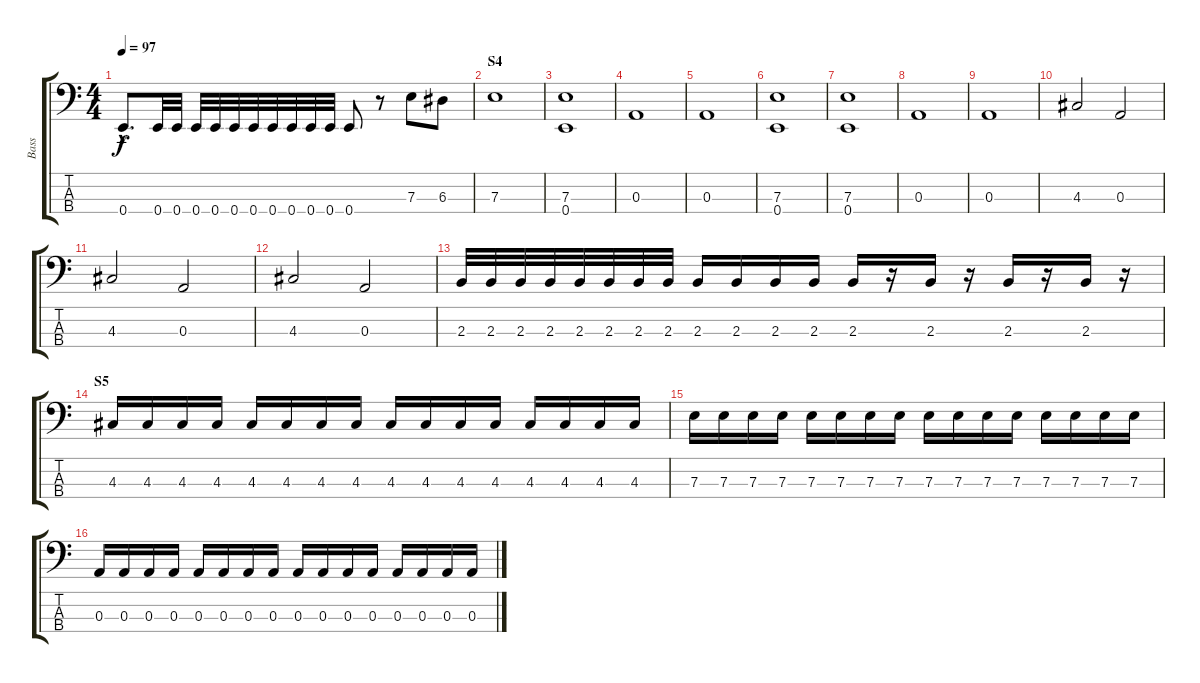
\track ("Bass" "Bass") {instrument electricbassfinger}
\staff {score tabs}
\tuning (G2 D2 A1 E1) {hide}
\ts (4 4)
\tempo 97
\clef f4
\ks c
0.4{hac}.8{d dy f} 0.4.32 0.4.32 0.4.32 0.4.32 0.4.32 0.4.32 0.4.32 0.4.32 0.4.32 0.4.32 0.4.8 r.8 7.3.8 6.3.8 |
\section ("" "S4")
7.3.1 |
(7.3 0.4).1 |
0.3.1 |
0.3.1 |
(7.3 0.4).1 |
(7.3 0.4).1 |
0.3.1 |
0.3.1 |
4.3.2 0.3.2 |
4.3.2 0.3.2 |
4.3.2 0.3.2 |
2.3.32 2.3.32 2.3.32 2.3.32 2.3.32 2.3.32 2.3.32 2.3.32 2.3.16 2.3.16 2.3.16 2.3.16 2.3.16 r.16 2.3.16 r.16 2.3.16 r.16 2.3.16 r.16 |
\section ("" "S5")
4.3.16 4.3.16 4.3.16 4.3.16 4.3.16 4.3.16 4.3.16 4.3.16 4.3.16 4.3.16 4.3.16 4.3.16 4.3.16 4.3.16 4.3.16 4.3.16 |
7.3.16 7.3.16 7.3.16 7.3.16 7.3.16 7.3.16 7.3.16 7.3.16 7.3.16 7.3.16 7.3.16 7.3.16 7.3.16 7.3.16 7.3.16 7.3.16 |
0.3.16 0.3.16 0.3.16 0.3.16 0.3.16 0.3.16 0.3.16 0.3.16 0.3.16 0.3.16 0.3.16 0.3.16 0.3.16 0.3.16 0.3.16 0.3.16
